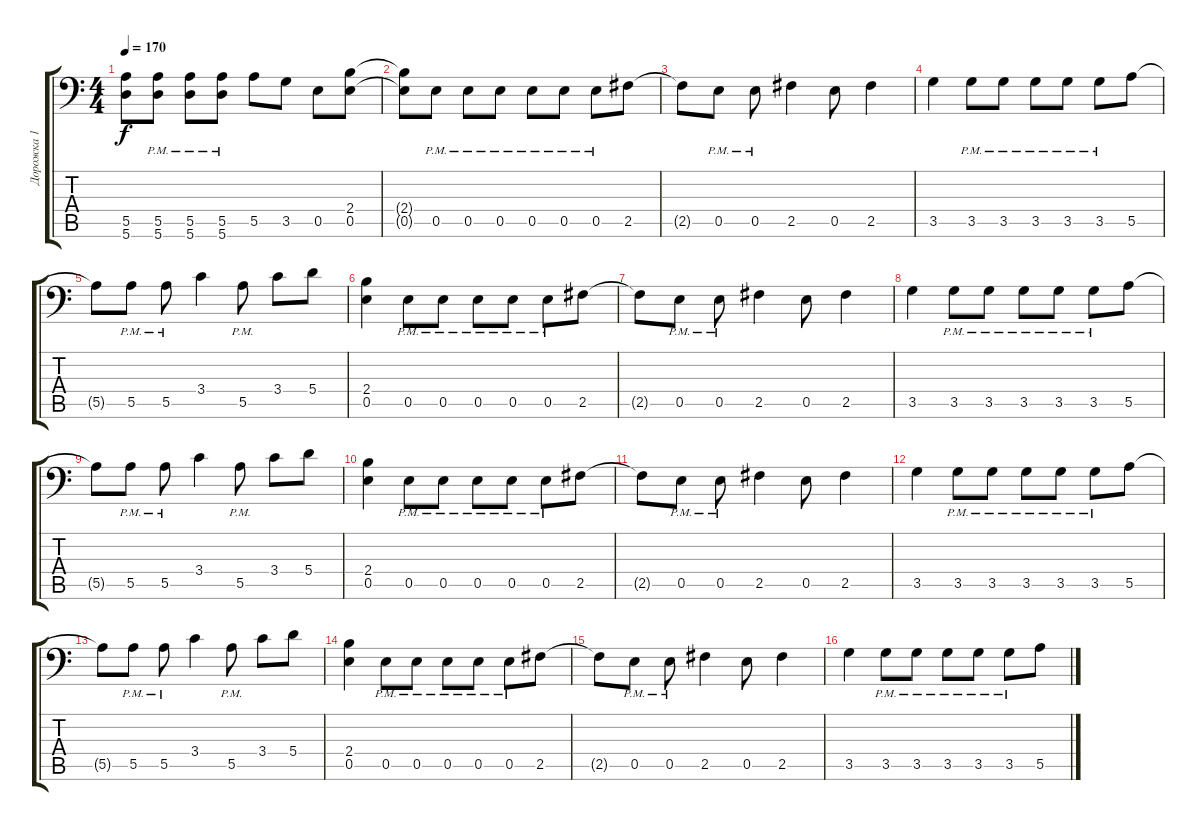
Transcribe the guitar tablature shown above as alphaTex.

\track ("Дорожка 1" "Дорожка 1") {instrument distortionguitar}
\staff {score tabs}
\tuning (B3 Gb3 D3 A2 E2 A1) {hide}
\ts (4 4)
\tempo 170
\clef f4
\ks c
(5.5{t} 5.6{t}).8{dy f} (5.5{pm} 5.6{pm}).8 (5.5{pm} 5.6{pm}).8 (5.5{pm} 5.6{pm}).8 5.5.8 3.5.8 0.5.8 (2.4 0.5).8 |
(2.4{t} 0.5{t}).8 0.5{pm}.8 0.5{pm}.8 0.5{pm}.8 0.5{pm}.8 0.5{pm}.8 0.5{pm}.8 2.5.8 |
2.5{t}.8 0.5{pm}.8 0.5{pm}.8 2.5.4 0.5.8 2.5.4 |
3.5.4 3.5{pm}.8 3.5{pm}.8 3.5{pm}.8 3.5{pm}.8 3.5{pm}.8 5.5.8 |
5.5{t}.8 5.5{pm}.8 5.5{pm}.8 3.4.4 5.5{pm}.8 3.4.8 5.4.8 |
(2.4 0.5).4 0.5{pm}.8 0.5{pm}.8 0.5{pm}.8 0.5{pm}.8 0.5{pm}.8 2.5.8 |
2.5{t}.8 0.5{pm}.8 0.5{pm}.8 2.5.4 0.5.8 2.5.4 |
3.5.4 3.5{pm}.8 3.5{pm}.8 3.5{pm}.8 3.5{pm}.8 3.5{pm}.8 5.5.8 |
5.5{t}.8 5.5{pm}.8 5.5{pm}.8 3.4.4 5.5{pm}.8 3.4.8 5.4.8 |
(2.4 0.5).4 0.5{pm}.8 0.5{pm}.8 0.5{pm}.8 0.5{pm}.8 0.5{pm}.8 2.5.8 |
2.5{t}.8 0.5{pm}.8 0.5{pm}.8 2.5.4 0.5.8 2.5.4 |
3.5.4 3.5{pm}.8 3.5{pm}.8 3.5{pm}.8 3.5{pm}.8 3.5{pm}.8 5.5.8 |
5.5{t}.8 5.5{pm}.8 5.5{pm}.8 3.4.4 5.5{pm}.8 3.4.8 5.4.8 |
(2.4 0.5).4 0.5{pm}.8 0.5{pm}.8 0.5{pm}.8 0.5{pm}.8 0.5{pm}.8 2.5.8 |
2.5{t}.8 0.5{pm}.8 0.5{pm}.8 2.5.4 0.5.8 2.5.4 |
3.5.4 3.5{pm}.8 3.5{pm}.8 3.5{pm}.8 3.5{pm}.8 3.5{pm}.8 5.5.8
